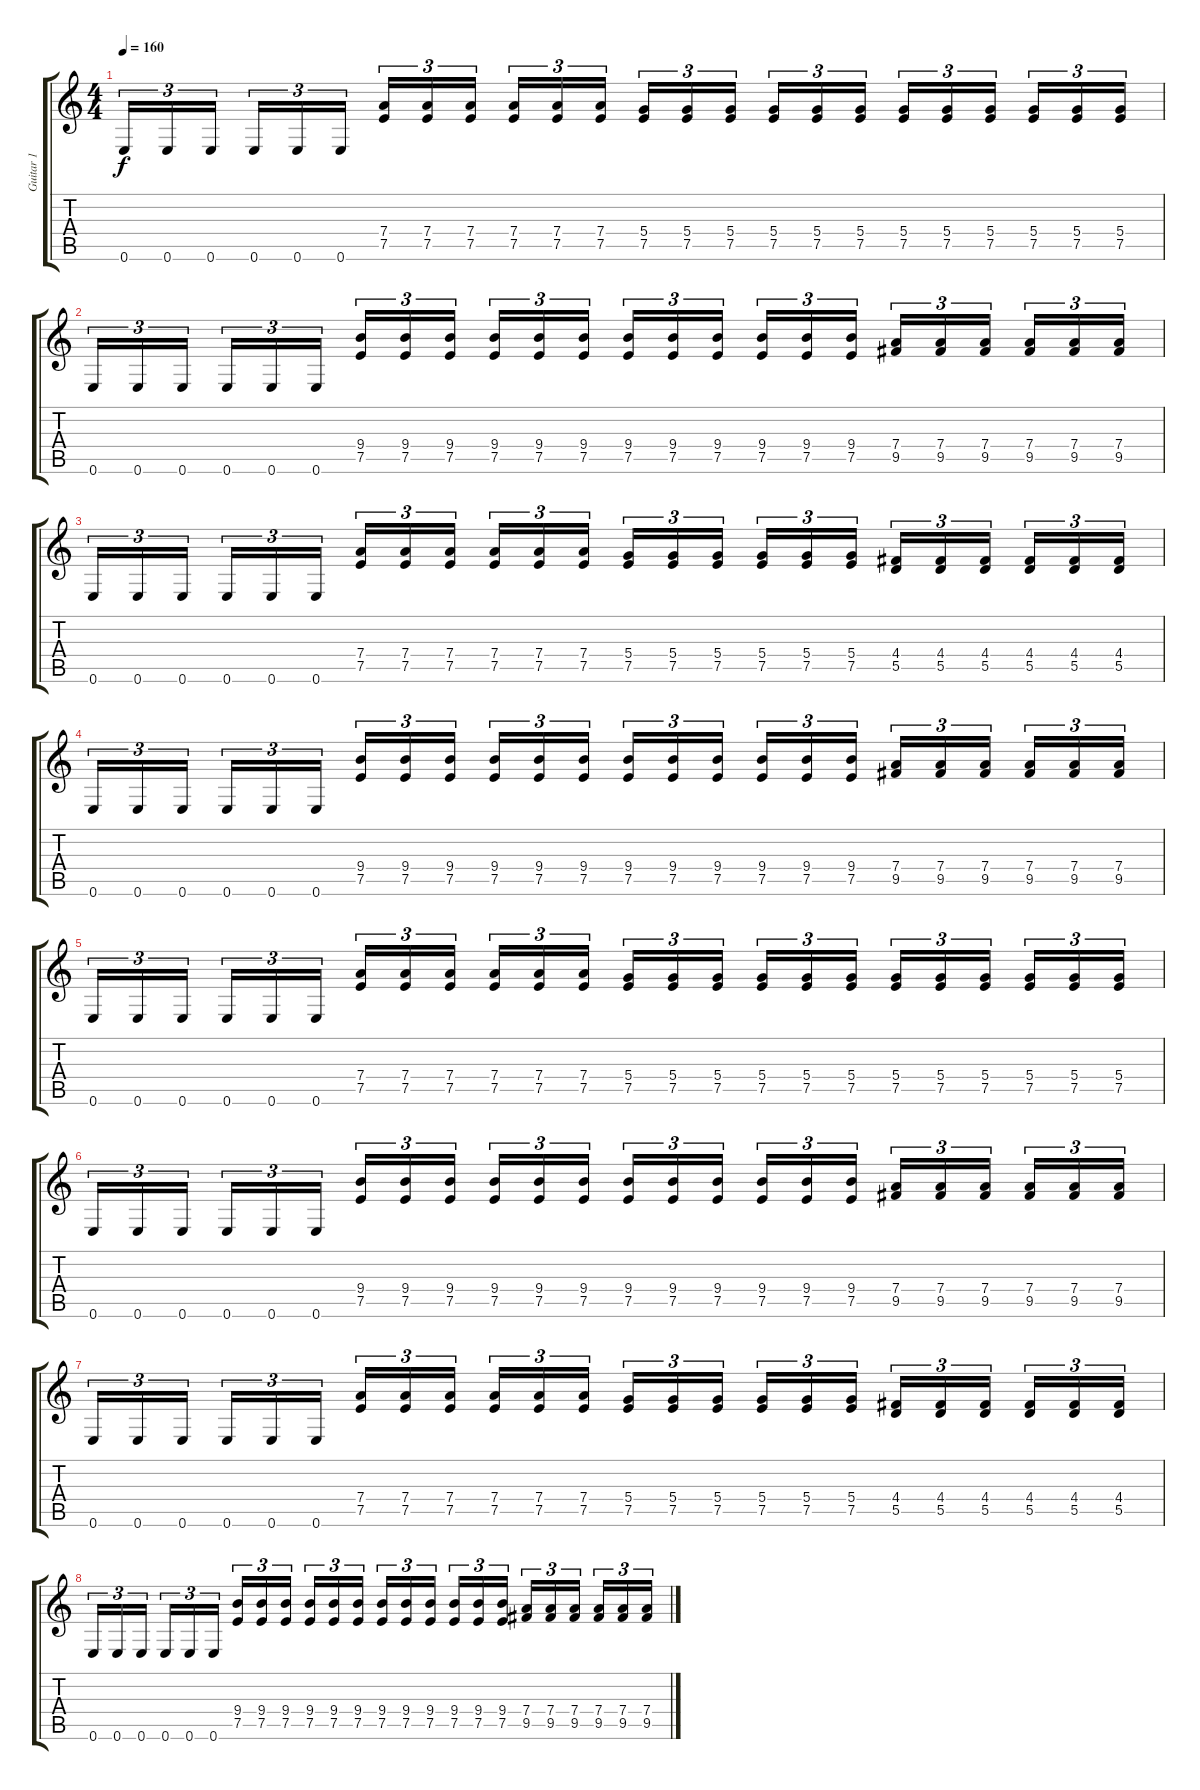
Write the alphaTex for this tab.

\track ("Guitar 1" "Guitar 1") {instrument distortionguitar}
\staff {score tabs}
\tuning (E4 B3 G3 D3 A2 E2) {hide}
\ts (4 4)
\tempo 160
\clef g2
\ks c
0.6.16{tu (3 2) dy f} 0.6.16{tu (3 2)} 0.6.16{tu (3 2)} 0.6.16{tu (3 2)} 0.6.16{tu (3 2)} 0.6.16{tu (3 2)} (7.4 7.5).16{tu (3 2)} (7.4 7.5).16{tu (3 2)} (7.4 7.5).16{tu (3 2)} (7.4 7.5).16{tu (3 2)} (7.4 7.5).16{tu (3 2)} (7.4 7.5).16{tu (3 2)} (5.4 7.5).16{tu (3 2)} (5.4 7.5).16{tu (3 2)} (5.4 7.5).16{tu (3 2)} (5.4 7.5).16{tu (3 2)} (5.4 7.5).16{tu (3 2)} (5.4 7.5).16{tu (3 2)} (5.4 7.5).16{tu (3 2)} (5.4 7.5).16{tu (3 2)} (5.4 7.5).16{tu (3 2)} (5.4 7.5).16{tu (3 2)} (5.4 7.5).16{tu (3 2)} (5.4 7.5).16{tu (3 2)} |
0.6.16{tu (3 2)} 0.6.16{tu (3 2)} 0.6.16{tu (3 2)} 0.6.16{tu (3 2)} 0.6.16{tu (3 2)} 0.6.16{tu (3 2)} (9.4 7.5).16{tu (3 2)} (9.4 7.5).16{tu (3 2)} (9.4 7.5).16{tu (3 2)} (9.4 7.5).16{tu (3 2)} (9.4 7.5).16{tu (3 2)} (9.4 7.5).16{tu (3 2)} (9.4 7.5).16{tu (3 2)} (9.4 7.5).16{tu (3 2)} (9.4 7.5).16{tu (3 2)} (9.4 7.5).16{tu (3 2)} (9.4 7.5).16{tu (3 2)} (9.4 7.5).16{tu (3 2)} (7.4 9.5).16{tu (3 2)} (7.4 9.5).16{tu (3 2)} (7.4 9.5).16{tu (3 2)} (7.4 9.5).16{tu (3 2)} (7.4 9.5).16{tu (3 2)} (7.4 9.5).16{tu (3 2)} |
0.6.16{tu (3 2)} 0.6.16{tu (3 2)} 0.6.16{tu (3 2)} 0.6.16{tu (3 2)} 0.6.16{tu (3 2)} 0.6.16{tu (3 2)} (7.4 7.5).16{tu (3 2)} (7.4 7.5).16{tu (3 2)} (7.4 7.5).16{tu (3 2)} (7.4 7.5).16{tu (3 2)} (7.4 7.5).16{tu (3 2)} (7.4 7.5).16{tu (3 2)} (5.4 7.5).16{tu (3 2)} (5.4 7.5).16{tu (3 2)} (5.4 7.5).16{tu (3 2)} (5.4 7.5).16{tu (3 2)} (5.4 7.5).16{tu (3 2)} (5.4 7.5).16{tu (3 2)} (4.4 5.5).16{tu (3 2)} (4.4 5.5).16{tu (3 2)} (4.4 5.5).16{tu (3 2)} (4.4 5.5).16{tu (3 2)} (4.4 5.5).16{tu (3 2)} (4.4 5.5).16{tu (3 2)} |
0.6.16{tu (3 2)} 0.6.16{tu (3 2)} 0.6.16{tu (3 2)} 0.6.16{tu (3 2)} 0.6.16{tu (3 2)} 0.6.16{tu (3 2)} (9.4 7.5).16{tu (3 2)} (9.4 7.5).16{tu (3 2)} (9.4 7.5).16{tu (3 2)} (9.4 7.5).16{tu (3 2)} (9.4 7.5).16{tu (3 2)} (9.4 7.5).16{tu (3 2)} (9.4 7.5).16{tu (3 2)} (9.4 7.5).16{tu (3 2)} (9.4 7.5).16{tu (3 2)} (9.4 7.5).16{tu (3 2)} (9.4 7.5).16{tu (3 2)} (9.4 7.5).16{tu (3 2)} (7.4 9.5).16{tu (3 2)} (7.4 9.5).16{tu (3 2)} (7.4 9.5).16{tu (3 2)} (7.4 9.5).16{tu (3 2)} (7.4 9.5).16{tu (3 2)} (7.4 9.5).16{tu (3 2)} |
0.6.16{tu (3 2)} 0.6.16{tu (3 2)} 0.6.16{tu (3 2)} 0.6.16{tu (3 2)} 0.6.16{tu (3 2)} 0.6.16{tu (3 2)} (7.4 7.5).16{tu (3 2)} (7.4 7.5).16{tu (3 2)} (7.4 7.5).16{tu (3 2)} (7.4 7.5).16{tu (3 2)} (7.4 7.5).16{tu (3 2)} (7.4 7.5).16{tu (3 2)} (5.4 7.5).16{tu (3 2)} (5.4 7.5).16{tu (3 2)} (5.4 7.5).16{tu (3 2)} (5.4 7.5).16{tu (3 2)} (5.4 7.5).16{tu (3 2)} (5.4 7.5).16{tu (3 2)} (5.4 7.5).16{tu (3 2)} (5.4 7.5).16{tu (3 2)} (5.4 7.5).16{tu (3 2)} (5.4 7.5).16{tu (3 2)} (5.4 7.5).16{tu (3 2)} (5.4 7.5).16{tu (3 2)} |
0.6.16{tu (3 2)} 0.6.16{tu (3 2)} 0.6.16{tu (3 2)} 0.6.16{tu (3 2)} 0.6.16{tu (3 2)} 0.6.16{tu (3 2)} (9.4 7.5).16{tu (3 2)} (9.4 7.5).16{tu (3 2)} (9.4 7.5).16{tu (3 2)} (9.4 7.5).16{tu (3 2)} (9.4 7.5).16{tu (3 2)} (9.4 7.5).16{tu (3 2)} (9.4 7.5).16{tu (3 2)} (9.4 7.5).16{tu (3 2)} (9.4 7.5).16{tu (3 2)} (9.4 7.5).16{tu (3 2)} (9.4 7.5).16{tu (3 2)} (9.4 7.5).16{tu (3 2)} (7.4 9.5).16{tu (3 2)} (7.4 9.5).16{tu (3 2)} (7.4 9.5).16{tu (3 2)} (7.4 9.5).16{tu (3 2)} (7.4 9.5).16{tu (3 2)} (7.4 9.5).16{tu (3 2)} |
0.6.16{tu (3 2)} 0.6.16{tu (3 2)} 0.6.16{tu (3 2)} 0.6.16{tu (3 2)} 0.6.16{tu (3 2)} 0.6.16{tu (3 2)} (7.4 7.5).16{tu (3 2)} (7.4 7.5).16{tu (3 2)} (7.4 7.5).16{tu (3 2)} (7.4 7.5).16{tu (3 2)} (7.4 7.5).16{tu (3 2)} (7.4 7.5).16{tu (3 2)} (5.4 7.5).16{tu (3 2)} (5.4 7.5).16{tu (3 2)} (5.4 7.5).16{tu (3 2)} (5.4 7.5).16{tu (3 2)} (5.4 7.5).16{tu (3 2)} (5.4 7.5).16{tu (3 2)} (4.4 5.5).16{tu (3 2)} (4.4 5.5).16{tu (3 2)} (4.4 5.5).16{tu (3 2)} (4.4 5.5).16{tu (3 2)} (4.4 5.5).16{tu (3 2)} (4.4 5.5).16{tu (3 2)} |
0.6.16{tu (3 2)} 0.6.16{tu (3 2)} 0.6.16{tu (3 2)} 0.6.16{tu (3 2)} 0.6.16{tu (3 2)} 0.6.16{tu (3 2)} (9.4 7.5).16{tu (3 2)} (9.4 7.5).16{tu (3 2)} (9.4 7.5).16{tu (3 2)} (9.4 7.5).16{tu (3 2)} (9.4 7.5).16{tu (3 2)} (9.4 7.5).16{tu (3 2)} (9.4 7.5).16{tu (3 2)} (9.4 7.5).16{tu (3 2)} (9.4 7.5).16{tu (3 2)} (9.4 7.5).16{tu (3 2)} (9.4 7.5).16{tu (3 2)} (9.4 7.5).16{tu (3 2)} (7.4 9.5).16{tu (3 2)} (7.4 9.5).16{tu (3 2)} (7.4 9.5).16{tu (3 2)} (7.4 9.5).16{tu (3 2)} (7.4 9.5).16{tu (3 2)} (7.4 9.5).16{tu (3 2)}
